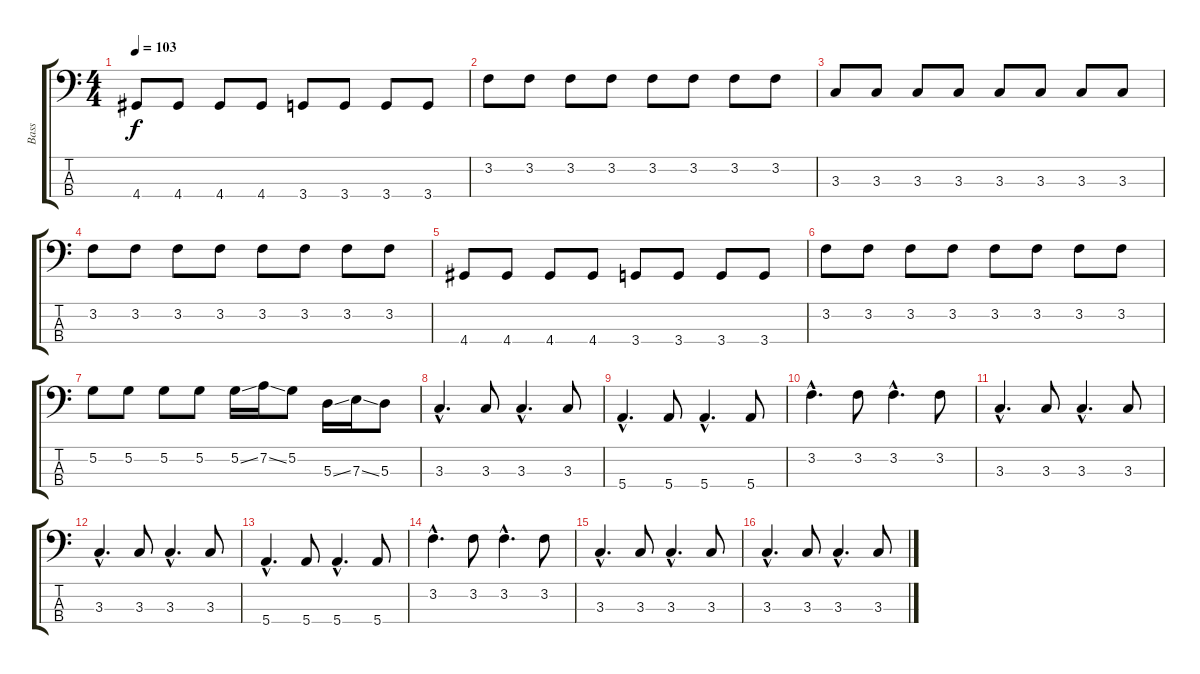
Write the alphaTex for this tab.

\track ("Bass" "Bass") {instrument acousticbass}
\staff {score tabs}
\tuning (G2 D2 A1 E1) {hide}
\ts (4 4)
\tempo 103
\clef f4
\ks c
4.4.8{dy f} 4.4.8 4.4.8 4.4.8 3.4.8 3.4.8 3.4.8 3.4.8 |
3.2.8 3.2.8 3.2.8 3.2.8 3.2.8 3.2.8 3.2.8 3.2.8 |
3.3.8 3.3.8 3.3.8 3.3.8 3.3.8 3.3.8 3.3.8 3.3.8 |
3.2.8 3.2.8 3.2.8 3.2.8 3.2.8 3.2.8 3.2.8 3.2.8 |
4.4.8 4.4.8 4.4.8 4.4.8 3.4.8 3.4.8 3.4.8 3.4.8 |
3.2.8 3.2.8 3.2.8 3.2.8 3.2.8 3.2.8 3.2.8 3.2.8 |
5.2.8 5.2.8 5.2.8 5.2.8 5.2{ss}.16 7.2{ss}.16 5.2.8 5.3{ss}.16 7.3{ss}.16 5.3.8 |
3.3{hac}.4{d} 3.3.8 3.3{hac}.4{d} 3.3.8 |
5.4{hac}.4{d} 5.4.8 5.4{hac}.4{d} 5.4.8 |
3.2{hac}.4{d} 3.2.8 3.2{hac}.4{d} 3.2.8 |
3.3{hac}.4{d} 3.3.8 3.3{hac}.4{d} 3.3.8 |
3.3{hac}.4{d} 3.3.8 3.3{hac}.4{d} 3.3.8 |
5.4{hac}.4{d} 5.4.8 5.4{hac}.4{d} 5.4.8 |
3.2{hac}.4{d} 3.2.8 3.2{hac}.4{d} 3.2.8 |
3.3{hac}.4{d} 3.3.8 3.3{hac}.4{d} 3.3.8 |
3.3{hac}.4{d} 3.3.8 3.3{hac}.4{d} 3.3.8
